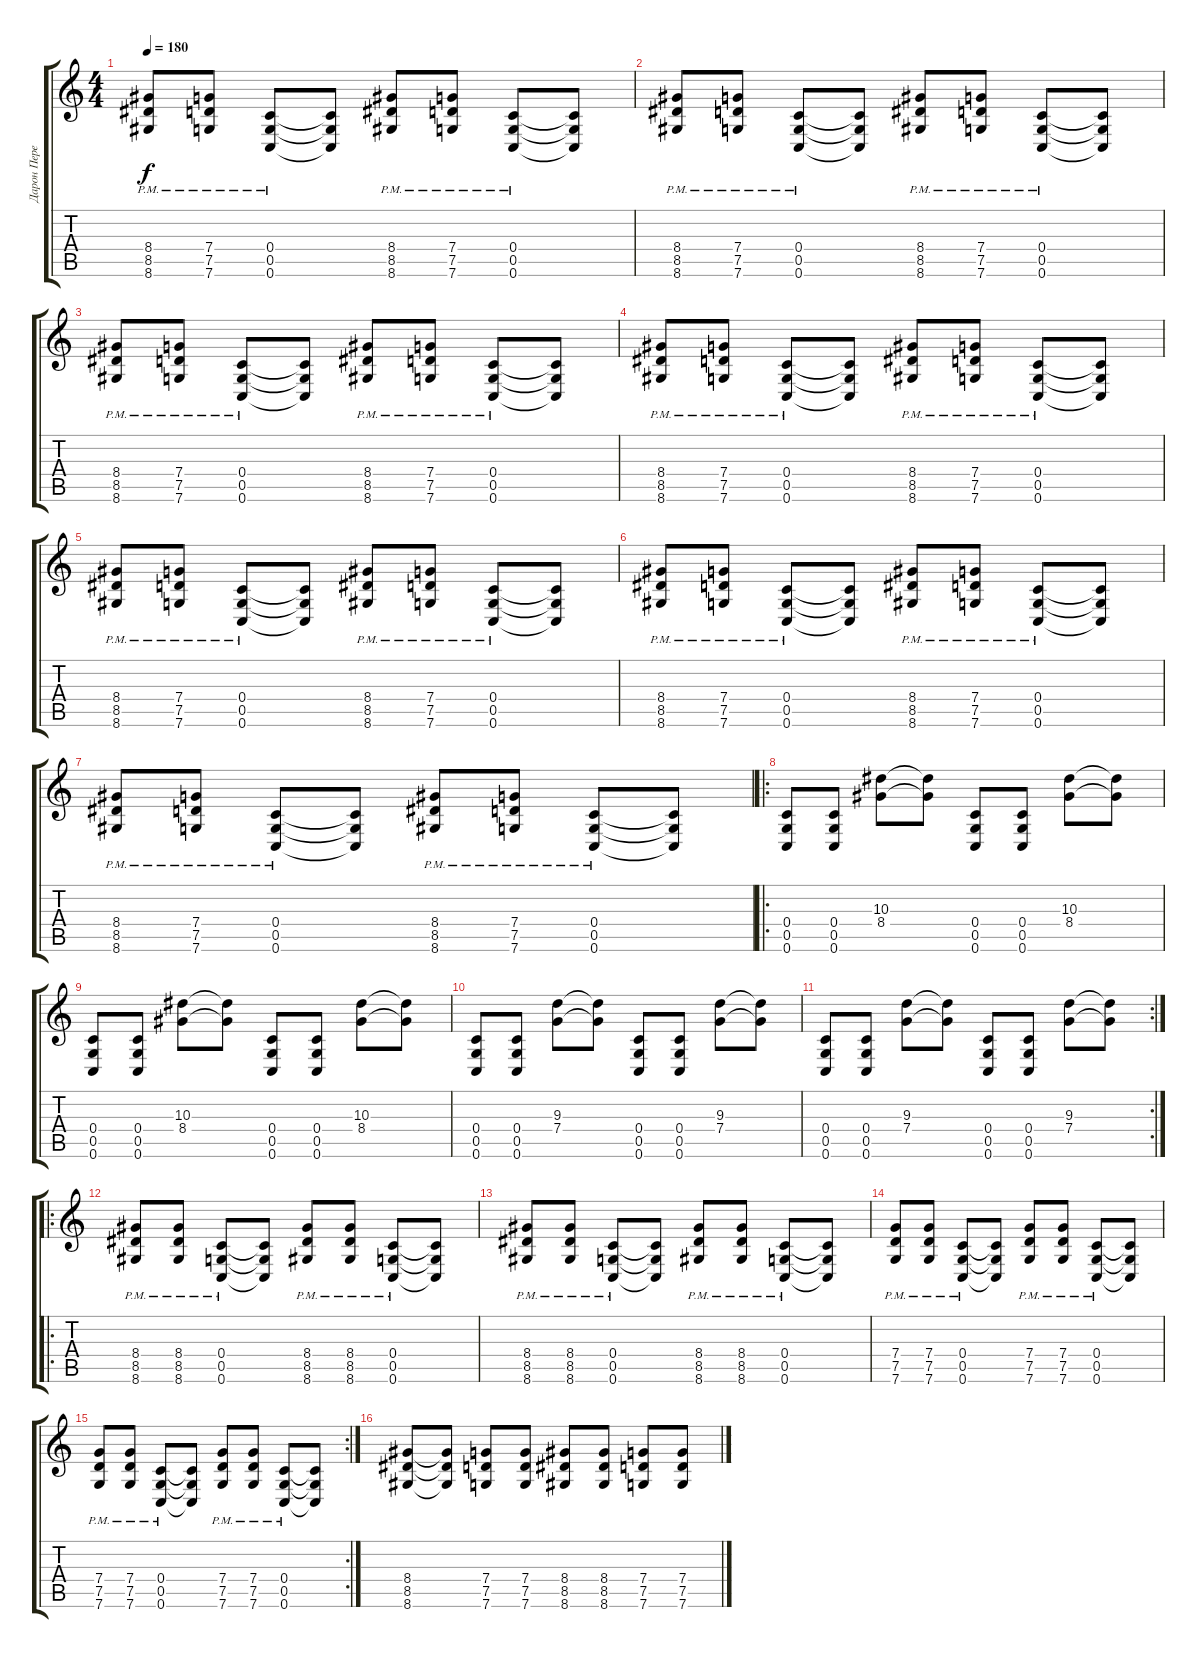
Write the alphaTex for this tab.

\track ("Дарон Перегруз" "Дарон Пере") {instrument distortionguitar}
\staff {score tabs}
\tuning (D4 A3 F3 C3 G2 C2) {hide}
\ts (4 4)
\tempo 180
\clef g2
\ks c
(8.4{pm} 8.5{pm} 8.6{pm}).8{dy f} (7.4{pm} 7.5{pm} 7.6{pm}).8 (0.4{pm} 0.5{pm} 0.6{pm}).8 (0.4{t} 0.5{t} 0.6{t}).8 (8.4{pm} 8.5{pm} 8.6{pm}).8 (7.4{pm} 7.5{pm} 7.6{pm}).8 (0.4{pm} 0.5{pm} 0.6{pm}).8 (0.4{t} 0.5{t} 0.6{t}).8 |
(8.4{pm} 8.5{pm} 8.6{pm}).8 (7.4{pm} 7.5{pm} 7.6{pm}).8 (0.4{pm} 0.5{pm} 0.6{pm}).8 (0.4{t} 0.5{t} 0.6{t}).8 (8.4{pm} 8.5{pm} 8.6{pm}).8 (7.4{pm} 7.5{pm} 7.6{pm}).8 (0.4{pm} 0.5{pm} 0.6{pm}).8 (0.4{t} 0.5{t} 0.6{t}).8 |
(8.4{pm} 8.5{pm} 8.6{pm}).8 (7.4{pm} 7.5{pm} 7.6{pm}).8 (0.4{pm} 0.5{pm} 0.6{pm}).8 (0.4{t} 0.5{t} 0.6{t}).8 (8.4{pm} 8.5{pm} 8.6{pm}).8 (7.4{pm} 7.5{pm} 7.6{pm}).8 (0.4{pm} 0.5{pm} 0.6{pm}).8 (0.4{t} 0.5{t} 0.6{t}).8 |
(8.4{pm} 8.5{pm} 8.6{pm}).8 (7.4{pm} 7.5{pm} 7.6{pm}).8 (0.4{pm} 0.5{pm} 0.6{pm}).8 (0.4{t} 0.5{t} 0.6{t}).8 (8.4{pm} 8.5{pm} 8.6{pm}).8 (7.4{pm} 7.5{pm} 7.6{pm}).8 (0.4{pm} 0.5{pm} 0.6{pm}).8 (0.4{t} 0.5{t} 0.6{t}).8 |
(8.4{pm} 8.5{pm} 8.6{pm}).8 (7.4{pm} 7.5{pm} 7.6{pm}).8 (0.4{pm} 0.5{pm} 0.6{pm}).8 (0.4{t} 0.5{t} 0.6{t}).8 (8.4{pm} 8.5{pm} 8.6{pm}).8 (7.4{pm} 7.5{pm} 7.6{pm}).8 (0.4{pm} 0.5{pm} 0.6{pm}).8 (0.4{t} 0.5{t} 0.6{t}).8 |
(8.4{pm} 8.5{pm} 8.6{pm}).8 (7.4{pm} 7.5{pm} 7.6{pm}).8 (0.4{pm} 0.5{pm} 0.6{pm}).8 (0.4{t} 0.5{t} 0.6{t}).8 (8.4{pm} 8.5{pm} 8.6{pm}).8 (7.4{pm} 7.5{pm} 7.6{pm}).8 (0.4{pm} 0.5{pm} 0.6{pm}).8 (0.4{t} 0.5{t} 0.6{t}).8 |
(8.4{pm} 8.5{pm} 8.6{pm}).8 (7.4{pm} 7.5{pm} 7.6{pm}).8 (0.4{pm} 0.5{pm} 0.6{pm}).8 (0.4{t} 0.5{t} 0.6{t}).8 (8.4{pm} 8.5{pm} 8.6{pm}).8 (7.4{pm} 7.5{pm} 7.6{pm}).8 (0.4{pm} 0.5{pm} 0.6{pm}).8 (0.4{t} 0.5{t} 0.6{t}).8 |
\ro
(0.4 0.5 0.6).8 (0.4 0.5 0.6).8 (10.3 8.4).8 (10.3{t} 8.4{t}).8 (0.4 0.5 0.6).8 (0.4 0.5 0.6).8 (10.3 8.4).8 (10.3{t} 8.4{t}).8 |
(0.4 0.5 0.6).8 (0.4 0.5 0.6).8 (10.3 8.4).8 (10.3{t} 8.4{t}).8 (0.4 0.5 0.6).8 (0.4 0.5 0.6).8 (10.3 8.4).8 (10.3{t} 8.4{t}).8 |
(0.4 0.5 0.6).8 (0.4 0.5 0.6).8 (9.3 7.4).8 (9.3{t} 7.4{t}).8 (0.4 0.5 0.6).8 (0.4 0.5 0.6).8 (9.3 7.4).8 (9.3{t} 7.4{t}).8 |
\rc 2
(0.4 0.5 0.6).8 (0.4 0.5 0.6).8 (9.3 7.4).8 (9.3{t} 7.4{t}).8 (0.4 0.5 0.6).8 (0.4 0.5 0.6).8 (9.3 7.4).8 (9.3{t} 7.4{t}).8 |
\ro
(8.4{pm} 8.5{pm} 8.6{pm}).8 (8.4{pm} 8.5{pm} 8.6{pm}).8 (0.4{pm} 0.5{pm} 0.6{pm}).8 (0.4{t} 0.5{t} 0.6{t}).8 (8.4{pm} 8.5{pm} 8.6{pm}).8 (8.4{pm} 8.5{pm} 8.6{pm}).8 (0.4{pm} 0.5{pm} 0.6{pm}).8 (0.4{t} 0.5{t} 0.6{t}).8 |
(8.4{pm} 8.5{pm} 8.6{pm}).8 (8.4{pm} 8.5{pm} 8.6{pm}).8 (0.4{pm} 0.5{pm} 0.6{pm}).8 (0.4{t} 0.5{t} 0.6{t}).8 (8.4{pm} 8.5{pm} 8.6{pm}).8 (8.4{pm} 8.5{pm} 8.6{pm}).8 (0.4{pm} 0.5{pm} 0.6{pm}).8 (0.4{t} 0.5{t} 0.6{t}).8 |
(7.4{pm} 7.5{pm} 7.6{pm}).8 (7.4{pm} 7.5{pm} 7.6{pm}).8 (0.4{pm} 0.5{pm} 0.6{pm}).8 (0.4{t} 0.5{t} 0.6{t}).8 (7.4{pm} 7.5{pm} 7.6{pm}).8 (7.4{pm} 7.5{pm} 7.6{pm}).8 (0.4{pm} 0.5{pm} 0.6{pm}).8 (0.4{t} 0.5{t} 0.6{t}).8 |
\rc 2
(7.4{pm} 7.5{pm} 7.6{pm}).8 (7.4{pm} 7.5{pm} 7.6{pm}).8 (0.4{pm} 0.5{pm} 0.6{pm}).8 (0.4{t} 0.5{t} 0.6{t}).8 (7.4{pm} 7.5{pm} 7.6{pm}).8 (7.4{pm} 7.5{pm} 7.6{pm}).8 (0.4{pm} 0.5{pm} 0.6{pm}).8 (0.4{t} 0.5{t} 0.6{t}).8 |
(8.4 8.5 8.6).8 (8.4{t} 8.5{t} 8.6{t}).8 (7.4 7.5 7.6).8 (7.4 7.5 7.6).8 (8.4 8.5 8.6).8 (8.4 8.5 8.6).8 (7.4 7.5 7.6).8 (7.4 7.5 7.6).8
